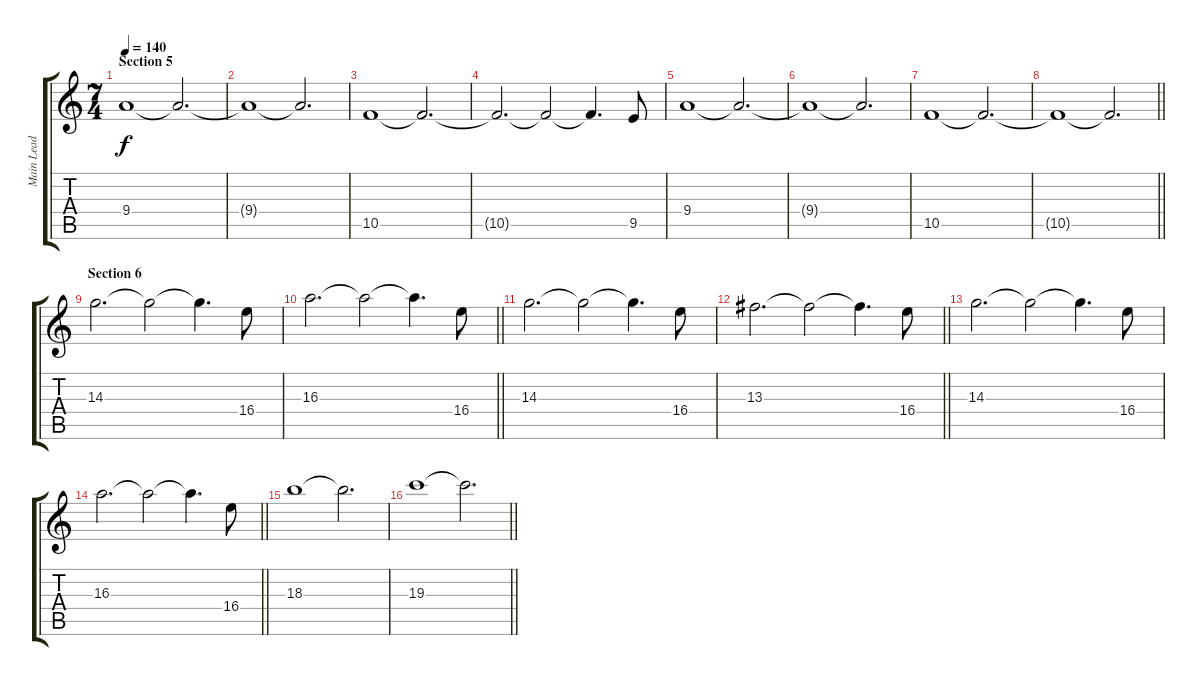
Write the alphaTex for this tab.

\track ("Main Lead" "Main Lead") {instrument distortionguitar}
\staff {score tabs}
\tuning (D4 A3 F3 C3 G2 C2) {hide}
\ts (7 4)
\section ("" "Section 5")
\tempo 140
\clef g2
\ks c
9.4.1{dy f} 9.4{t}.2{d} |
9.4{t}.1 9.4{t}.2{d} |
10.5.1 10.5{t}.2{d} |
10.5{t}.2{d} 10.5{t}.2 10.5{t}.4{d} 9.5.8 |
9.4.1 9.4{t}.2{d} |
9.4{t}.1 9.4{t}.2{d} |
10.5.1 10.5{t}.2{d} |
\barLineRight lightlight
10.5{t}.1 10.5{t}.2{d} |
\section ("" "Section 6")
14.3.2{d} 14.3{t}.2 14.3{t}.4{d} 16.4.8 |
\barLineRight lightlight
16.3.2{d} 16.3{t}.2 16.3{t}.4{d} 16.4.8 |
14.3.2{d} 14.3{t}.2 14.3{t}.4{d} 16.4.8 |
\barLineRight lightlight
13.3.2{d} 13.3{t}.2 13.3{t}.4{d} 16.4.8 |
14.3.2{d} 14.3{t}.2 14.3{t}.4{d} 16.4.8 |
\barLineRight lightlight
16.3.2{d} 16.3{t}.2 16.3{t}.4{d} 16.4.8 |
18.3.1 18.3{t}.2{d} |
\barLineRight lightlight
19.3.1 19.3{t}.2{d}
